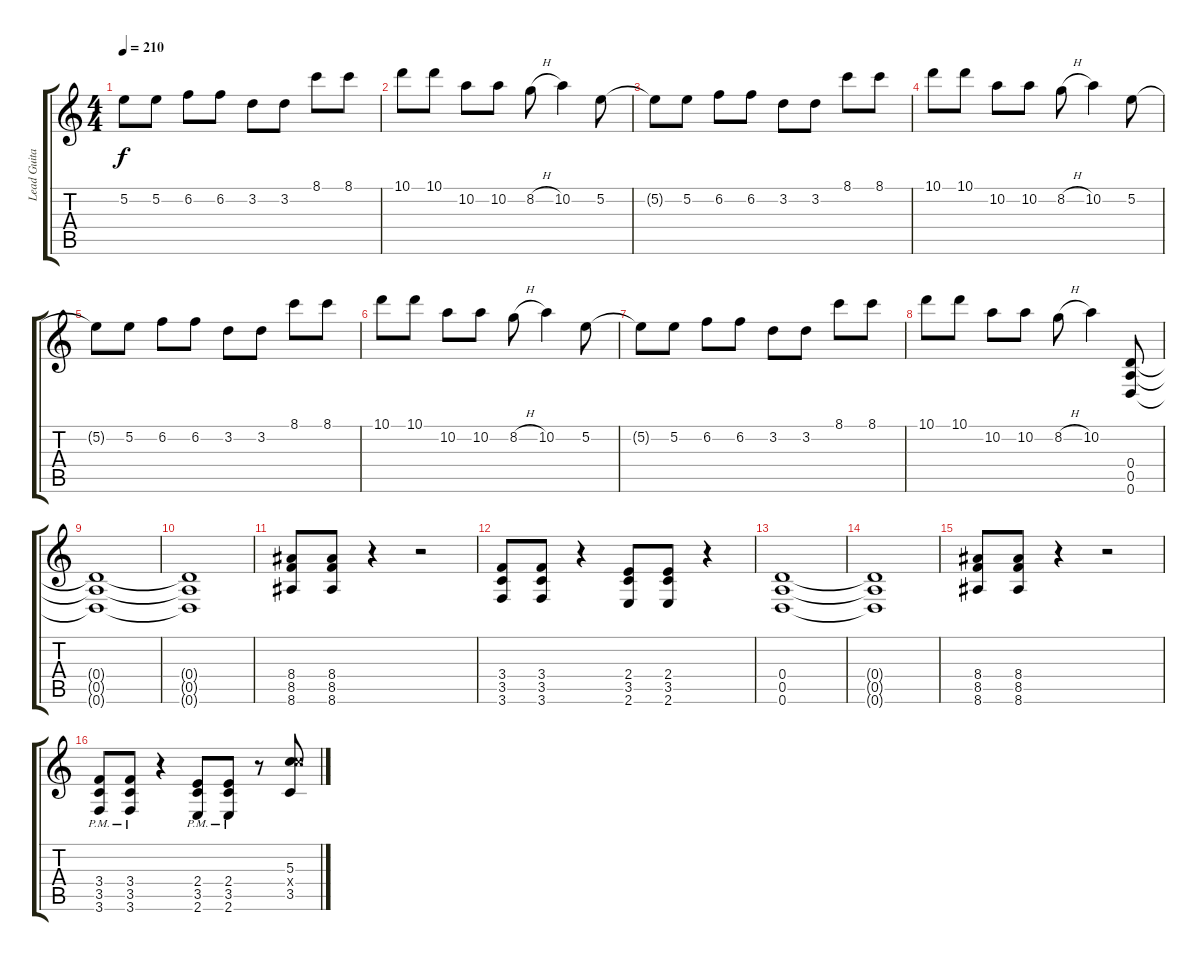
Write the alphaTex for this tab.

\track ("Lead Guitar" "Lead Guita") {instrument overdrivenguitar}
\staff {score tabs}
\tuning (E4 B3 G3 D3 A2 D2) {hide}
\ts (4 4)
\tempo 210
\clef g2
\ks c
5.2{t}.8{dy f} 5.2.8 6.2.8 6.2.8 3.2.8 3.2.8 8.1.8 8.1.8 |
10.1.8 10.1.8 10.2.8 10.2.8 8.2{h}.8 10.2.4 5.2.8 |
5.2{t}.8 5.2.8 6.2.8 6.2.8 3.2.8 3.2.8 8.1.8 8.1.8 |
10.1.8 10.1.8 10.2.8 10.2.8 8.2{h}.8 10.2.4 5.2.8 |
5.2{t}.8 5.2.8 6.2.8 6.2.8 3.2.8 3.2.8 8.1.8 8.1.8 |
10.1.8 10.1.8 10.2.8 10.2.8 8.2{h}.8 10.2.4 5.2.8 |
5.2{t}.8 5.2.8 6.2.8 6.2.8 3.2.8 3.2.8 8.1.8 8.1.8 |
10.1.8 10.1.8 10.2.8 10.2.8 8.2{h}.8 10.2.4 (0.4 0.5 0.6).8 |
(0.4{t} 0.5{t} 0.6{t}).1 |
(0.4{t} 0.5{t} 0.6{t}).1 |
(8.4 8.5 8.6).8 (8.4 8.5 8.6).8 r.4 r.2 |
(3.4 3.5 3.6).8 (3.4 3.5 3.6).8 r.4 (2.4 3.5 2.6).8 (2.4 3.5 2.6).8 r.4 |
(0.4 0.5 0.6).1 |
(0.4{t} 0.5{t} 0.6{t}).1 |
(8.4 8.5 8.6).8 (8.4 8.5 8.6).8 r.4 r.2 |
(3.4{pm} 3.5{pm} 3.6{pm}).8 (3.4{pm} 3.5{pm} 3.6{pm}).8 r.4 (2.4{pm} 3.5{pm} 2.6{pm}).8 (2.4{pm} 3.5{pm} 2.6{pm}).8 r.8 (5.3 10.4{x} 3.5).8
